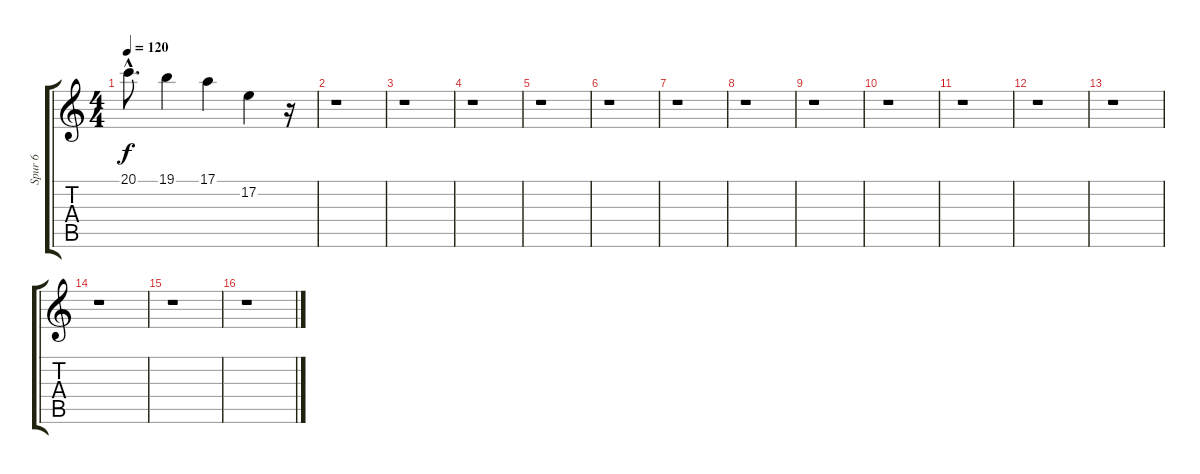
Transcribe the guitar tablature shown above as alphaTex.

\track ("Spur 6" "Spur 6") {instrument stringensemble2}
\staff {score tabs}
\tuning (E4 B3 G3 D3 A2 E2) {hide}
\ts (4 4)
\tempo 120
\clef g2
\ks c
20.1{hac t}.8{d dy f} 19.1.4 17.1.4 17.2.4 r.16 |
r.1 |
r.1 |
r.1 |
r.1 |
r.1 |
r.1 |
r.1 |
r.1 |
r.1 |
r.1 |
r.1 |
r.1 |
r.1 |
r.1 |
r.1
